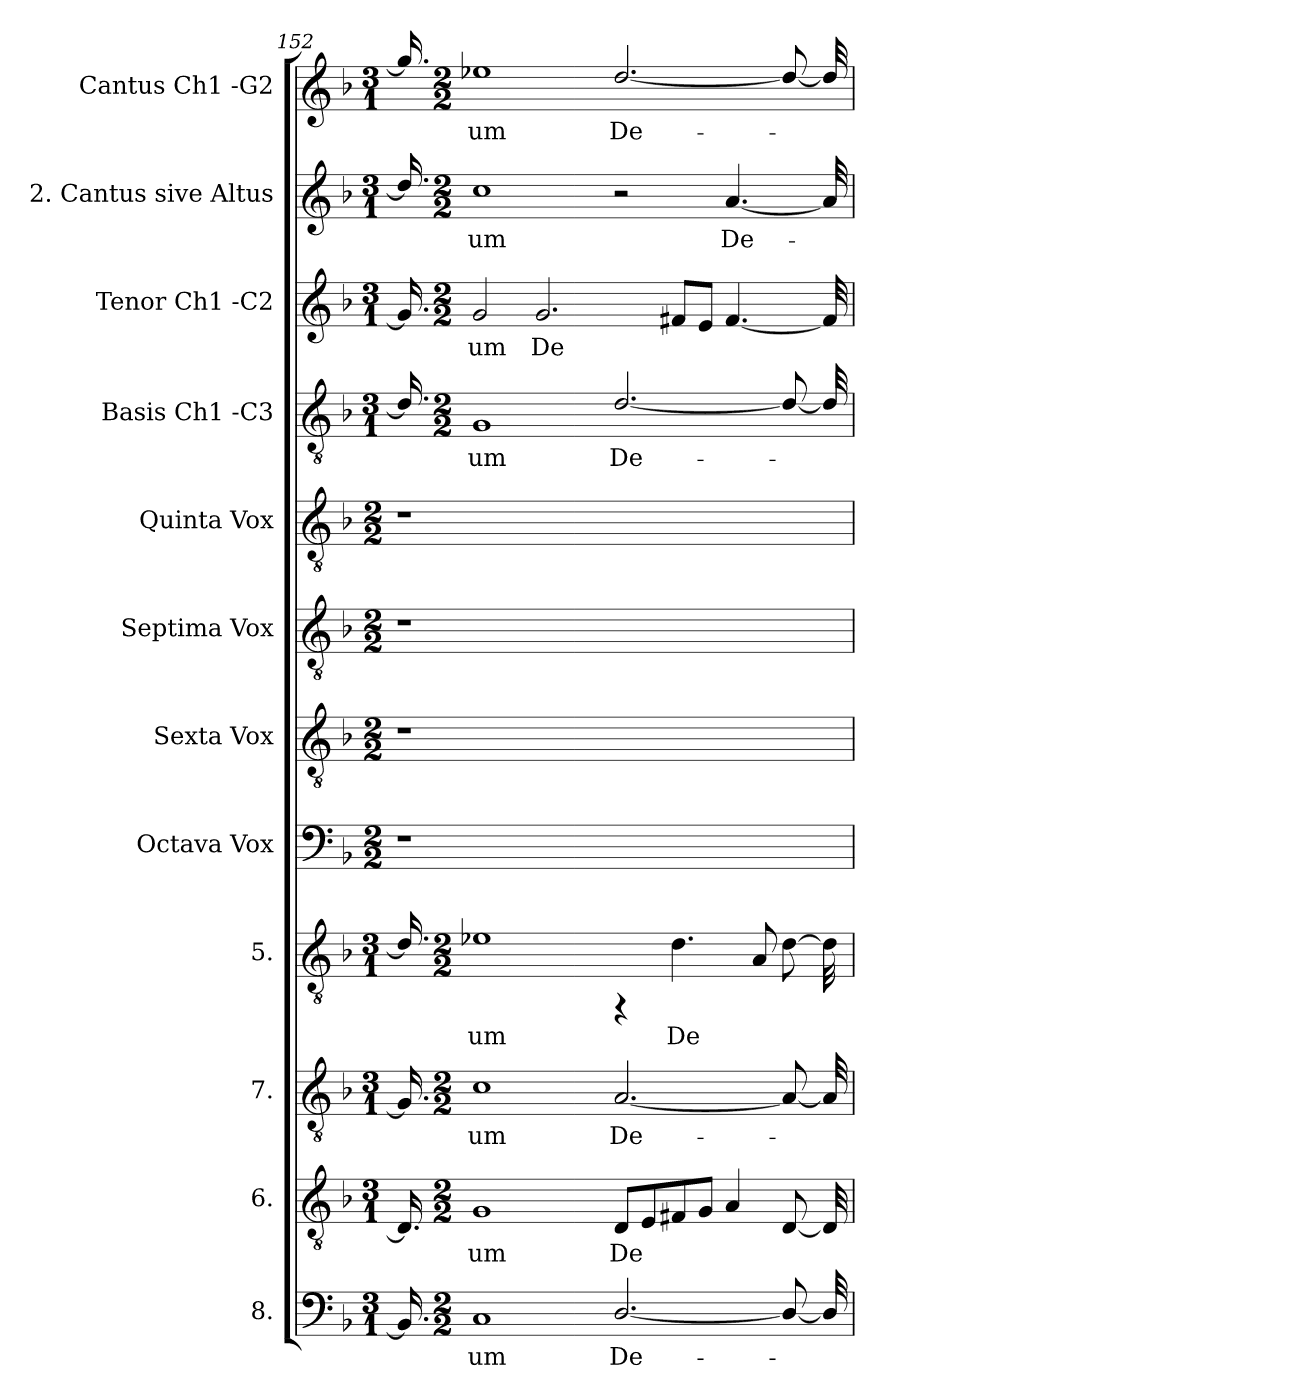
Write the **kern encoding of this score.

**kern	**text	**kern	**text	**kern	**text	**kern	**text	**kern	**kern	**kern	**kern	**kern	**text	**kern	**text	**kern	**text	**kern	**text
*part12	*part12	*part11	*part11	*part10	*part10	*part9	*part9	*part8	*part7	*part6	*part5	*part4	*part4	*part3	*part3	*part2	*part2	*part1	*part1
*staff12	*staff12	*staff11	*staff11	*staff10	*staff10	*staff9	*staff9	*staff8	*staff7	*staff6	*staff5	*staff4	*staff4	*staff3	*staff3	*staff2	*staff2	*staff1	*staff1
*I"8.	*	*I"6.	*	*I"7.	*	*I"5.	*	*I"Octava  Vox	*I"Sexta  Vox	*I"Septima  Vox	*I"Quinta  Vox	*I"Basis  Ch1 -C3	*	*I"Tenor  Ch1 -C2	*	*I"2. Cantus sive  Altus	*	*I"Cantus  Ch1 -G2	*
*	*	*	*	*	*	*	*	*	*	*	*	*I'B	*	*I'T	*	*I'A	*	*I'C	*
*clefF4	*	*clefGv2	*	*clefGv2	*	*clefGv2	*	*clefF4	*clefGv2	*clefGv2	*clefGv2	*clefGv2	*	*clefG2	*	*clefG2	*	*clefG2	*
*k[b-]	*	*k[b-]	*	*k[b-]	*	*k[b-]	*	*k[b-]	*k[b-]	*k[b-]	*k[b-]	*k[b-]	*	*k[b-]	*	*k[b-]	*	*k[b-]	*
*F:	*	*F:	*	*F:	*	*F:	*	*F:	*F:	*F:	*F:	*F:	*	*F:	*	*F:	*	*F:	*
*M3/1	*	*M3/1	*	*M3/1	*	*M3/1	*	*M2/2	*M2/2	*M2/2	*M2/2	*M3/1	*	*M3/1	*	*M3/1	*	*M3/1	*
=152	=152	=152	=152	=152	=152	=152	=152	=152	=152	=152	=152	=152	=152	=152	=152	=152	=152	=152	=152
16.BB/]	.	16.D/]	.	16.G/]	.	16.d/]	.	1r	1r	1r	1r	16.d/]	.	16.g/]	.	16.dd/]	.	16.gg/]	.
*M2/2	*	*M2/2	*	*M2/2	*	*M2/2	*	*	*	*	*	*M2/2	*	*M2/2	*	*M2/2	*	*M2/2	*
*met(c|)	*	*met(c|)	*	*met(c|)	*	*met(c|)	*	*	*	*	*	*met(c|)	*	*met(c|)	*	*met(c|)	*	*met(c|)	*
!	!LO:LY:b:cj	!	!LO:LY:b:cj	!	!LO:LY:b:cj	!	!LO:LY:b:cj	!	!	!	!	!	!LO:LY:b:cj	!	!LO:LY:b:cj	!	!LO:LY:b:cj	!	!LO:LY:b:cj
1C	-um	1G	-um	1c	-um	1e-X	-um	.	.	.	.	1G	-um	2g/	-um	1cc	-um	1ee-X	-um
!	!	!	!	!	!	!	!	!	!	!	!	!	!	!	!LO:LY:b:cj	!	!	!	!
.	.	.	.	.	.	.	.	.	.	.	.	.	.	2.g/	De-	.	.	.	.
.	.	.	.	.	.	.	.	1ryy	1ryy	1ryy	1ryy	.	.	.	.	.	.	.	.
!	!LO:LY:b:cj	!	!LO:LY:b:cj	!	!LO:LY:b:cj	!	!	!	!	!	!	!	!LO:LY:b:cj	!	!	!	!	!	!LO:LY:b:cj
[<2.D/	De-	8D/L	De-	[<2.A/	De-	4rFF	.	.	.	.	.	[<2.d/	De-	.	.	2r	.	[<2.dd/	De-
!	!	!	!LO:LY:b:cj	!	!	!	!	!	!	!	!	!	!	!	!	!	!	!	!
.	.	8E/	--	.	.	.	.	.	.	.	.	.	.	.	.	.	.	.	.
!	!	!	!LO:LY:b:cj	!	!	!	!LO:LY:b:cj	!	!	!	!	!	!	!	!LO:LY:b:cj	!	!	!	!
.	.	8F#X/	--	.	.	4.d\	De-	.	.	.	.	.	.	8f#X/L	--	.	.	.	.
!	!	!	!LO:LY:b:cj	!	!	!	!	!	!	!	!	!	!	!	!LO:LY:b:cj	!	!	!	!
.	.	8G/J	--	.	.	.	.	.	.	.	.	.	.	8e/J	--	.	.	.	.
!	!	!	!LO:LY:b:cj	!	!	!	!	!	!	!	!	!	!	!	!LO:LY:b:cj	!	!LO:LY:b:cj	!	!
.	.	4A/	--	.	.	.	.	.	.	.	.	.	.	[<4.f#/	--	[<4.a/	De-	.	.
!	!	!	!	!	!	!	!LO:LY:b:cj	!	!	!	!	!	!	!	!	!	!	!	!
.	.	.	.	.	.	8A/	--	.	.	.	.	.	.	.	.	.	.	.	.
!	!	!	!LO:LY:b:cj	!	!	!	!LO:LY:b:cj	!	!	!	!	!	!	!	!	!	!	!	!
8D/_<	.	[<8D/	--	8A/_<	.	[>8d\	--	.	.	.	.	8d/_<	.	.	.	.	.	8dd/_<	.
32D/_<	.	32D/_<	.	32A/_<	.	32d\_>	.	.	.	.	.	32d/_<	.	32f#/_<	.	32a/_<	.	32dd/_<	.
=	=	=	=	=	=	=	=	=	=	=	=	=	=	=	=	=	=	=	=
*-	*-	*-	*-	*-	*-	*-	*-	*-	*-	*-	*-	*-	*-	*-	*-	*-	*-	*-	*-
